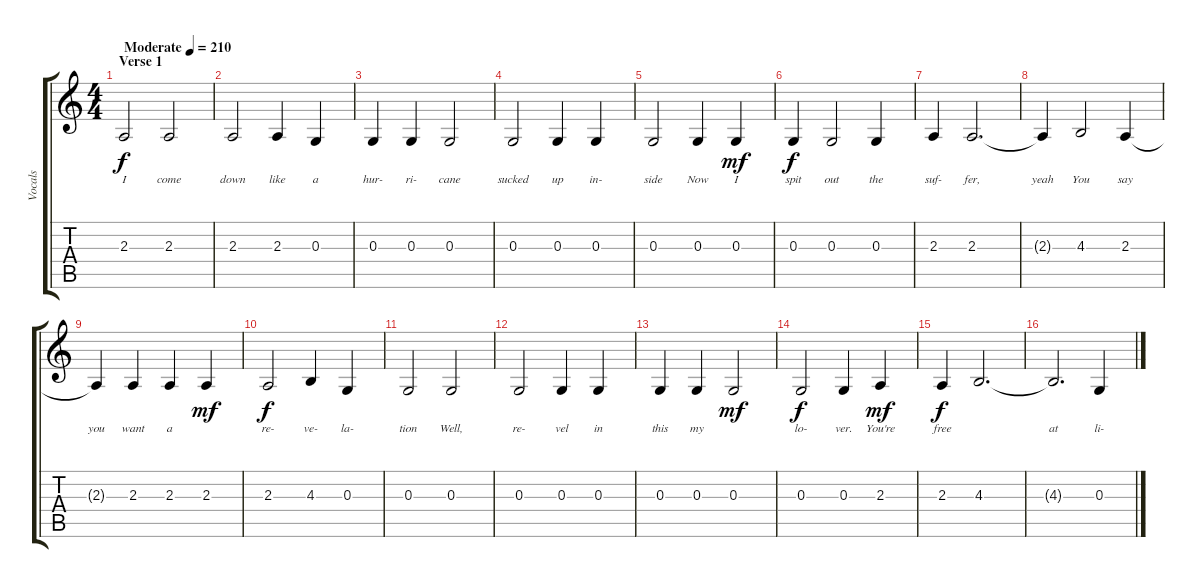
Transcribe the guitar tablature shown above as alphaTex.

\track ("Vocals" "Vocals") {instrument oboe}
\staff {score tabs}
\tuning (E4 B3 G3 D3 A2 E2) {hide}
\ts (4 4)
\section ("" "Verse 1")
\tempo (210 "Moderate")
\clef g2
\ks c
2.3.2{lyrics (0 "I") lyrics (1 "") lyrics (2 "") lyrics (3 "") lyrics (4 "") dy f instrument oboe} 2.3.2{lyrics (0 "come") lyrics (1 "") lyrics (2 "") lyrics (3 "") lyrics (4 "")} |
2.3.2{lyrics (0 "down") lyrics (1 "") lyrics (2 "") lyrics (3 "") lyrics (4 "")} 2.3.4{lyrics (0 "like") lyrics (1 "") lyrics (2 "") lyrics (3 "") lyrics (4 "")} 0.3.4{lyrics (0 "a") lyrics (1 "") lyrics (2 "") lyrics (3 "") lyrics (4 "")} |
0.3.4{lyrics (0 "hur-") lyrics (1 "") lyrics (2 "") lyrics (3 "") lyrics (4 "")} 0.3.4{lyrics (0 "ri-") lyrics (1 "") lyrics (2 "") lyrics (3 "") lyrics (4 "")} 0.3.2{lyrics (0 "cane") lyrics (1 "") lyrics (2 "") lyrics (3 "") lyrics (4 "")} |
0.3.2{lyrics (0 "sucked") lyrics (1 "") lyrics (2 "") lyrics (3 "") lyrics (4 "")} 0.3.4{lyrics (0 "up") lyrics (1 "") lyrics (2 "") lyrics (3 "") lyrics (4 "")} 0.3.4{lyrics (0 "in-") lyrics (1 "") lyrics (2 "") lyrics (3 "") lyrics (4 "")} |
0.3.2{lyrics (0 "side") lyrics (1 "") lyrics (2 "") lyrics (3 "") lyrics (4 "")} 0.3.4{lyrics (0 "Now") lyrics (1 "") lyrics (2 "") lyrics (3 "") lyrics (4 "")} 0.3.4{lyrics (0 "I") lyrics (1 "") lyrics (2 "") lyrics (3 "") lyrics (4 "") dy mf} |
0.3.4{lyrics (0 "spit") lyrics (1 "") lyrics (2 "") lyrics (3 "") lyrics (4 "") dy f} 0.3.2{lyrics (0 "out") lyrics (1 "") lyrics (2 "") lyrics (3 "") lyrics (4 "")} 0.3.4{lyrics (0 "the") lyrics (1 "") lyrics (2 "") lyrics (3 "") lyrics (4 "")} |
2.3.4{lyrics (0 "suf-") lyrics (1 "") lyrics (2 "") lyrics (3 "") lyrics (4 "")} 2.3.2{d lyrics (0 "fer,") lyrics (1 "") lyrics (2 "") lyrics (3 "") lyrics (4 "")} |
2.3{t}.4{lyrics (0 "yeah") lyrics (1 "") lyrics (2 "") lyrics (3 "") lyrics (4 "")} 4.3.2{lyrics (0 "You") lyrics (1 "") lyrics (2 "") lyrics (3 "") lyrics (4 "")} 2.3.4{lyrics (0 "say") lyrics (1 "") lyrics (2 "") lyrics (3 "") lyrics (4 "")} |
2.3{t}.4{lyrics (0 "you") lyrics (1 "") lyrics (2 "") lyrics (3 "") lyrics (4 "")} 2.3.4{lyrics (0 "want") lyrics (1 "") lyrics (2 "") lyrics (3 "") lyrics (4 "")} 2.3.4{lyrics (0 "a") lyrics (1 "") lyrics (2 "") lyrics (3 "") lyrics (4 "")} 2.3.4{lyrics (0 "") lyrics (1 "") lyrics (2 "") lyrics (3 "") lyrics (4 "") dy mf} |
2.3.2{lyrics (0 "re-") lyrics (1 "") lyrics (2 "") lyrics (3 "") lyrics (4 "") dy f} 4.3.4{lyrics (0 "ve-") lyrics (1 "") lyrics (2 "") lyrics (3 "") lyrics (4 "")} 0.3.4{lyrics (0 "la-") lyrics (1 "") lyrics (2 "") lyrics (3 "") lyrics (4 "")} |
0.3.2{lyrics (0 "tion") lyrics (1 "") lyrics (2 "") lyrics (3 "") lyrics (4 "")} 0.3.2{lyrics (0 "Well,") lyrics (1 "") lyrics (2 "") lyrics (3 "") lyrics (4 "")} |
0.3.2{lyrics (0 "re-") lyrics (1 "") lyrics (2 "") lyrics (3 "") lyrics (4 "")} 0.3.4{lyrics (0 "vel") lyrics (1 "") lyrics (2 "") lyrics (3 "") lyrics (4 "")} 0.3.4{lyrics (0 "in") lyrics (1 "") lyrics (2 "") lyrics (3 "") lyrics (4 "")} |
0.3.4{lyrics (0 "this") lyrics (1 "") lyrics (2 "") lyrics (3 "") lyrics (4 "")} 0.3.4{lyrics (0 "my") lyrics (1 "") lyrics (2 "") lyrics (3 "") lyrics (4 "")} 0.3.2{lyrics (0 "") lyrics (1 "") lyrics (2 "") lyrics (3 "") lyrics (4 "") dy mf} |
0.3.2{lyrics (0 "lo-") lyrics (1 "") lyrics (2 "") lyrics (3 "") lyrics (4 "") dy f} 0.3.4{lyrics (0 "ver.") lyrics (1 "") lyrics (2 "") lyrics (3 "") lyrics (4 "")} 2.3.4{lyrics (0 "You're") lyrics (1 "") lyrics (2 "") lyrics (3 "") lyrics (4 "") dy mf} |
2.3.4{lyrics (0 "free") lyrics (1 "") lyrics (2 "") lyrics (3 "") lyrics (4 "") dy f} 4.3.2{d lyrics (0 "") lyrics (1 "") lyrics (2 "") lyrics (3 "") lyrics (4 "")} |
4.3{t}.2{d lyrics (0 "at") lyrics (1 "") lyrics (2 "") lyrics (3 "") lyrics (4 "")} 0.3.4{lyrics (0 "li-") lyrics (1 "") lyrics (2 "") lyrics (3 "") lyrics (4 "")}
